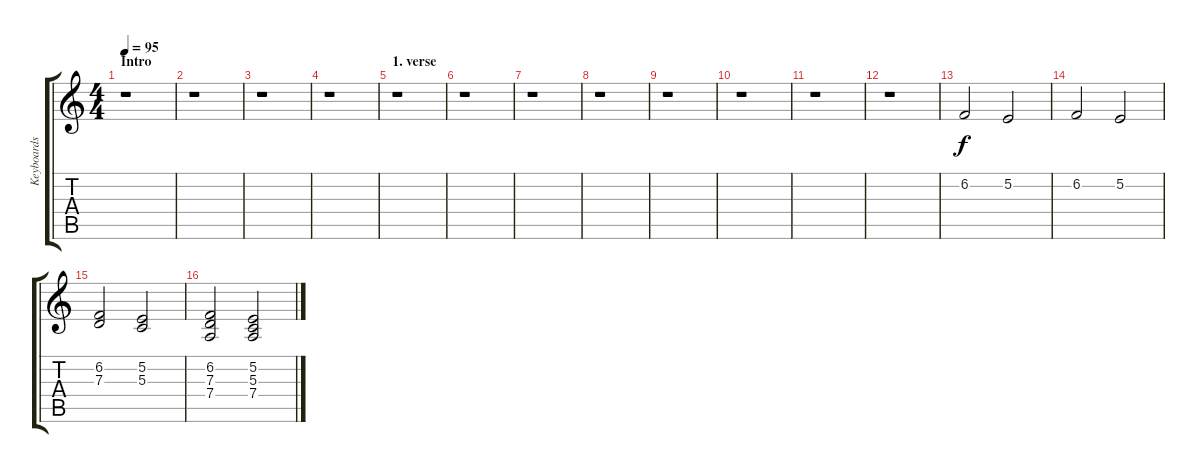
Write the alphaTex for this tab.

\track ("Keyboards" "Keyboards") {instrument tremolostrings}
\staff {score tabs}
\tuning (E4 B3 G3 D3 A2 E2) {hide}
\ts (4 4)
\section ("" "Intro")
\tempo 95
\clef g2
\ks c
r.1{dy f instrument tremolostrings} |
r.1 |
r.1 |
r.1 |
\section ("" "1. verse")
r.1 |
r.1 |
r.1 |
r.1 |
r.1 |
r.1 |
r.1 |
r.1 |
6.2.2 5.2.2 |
6.2.2 5.2.2 |
(6.2 7.3).2 (5.2 5.3).2 |
(6.2 7.3 7.4).2 (5.2 5.3 7.4).2
